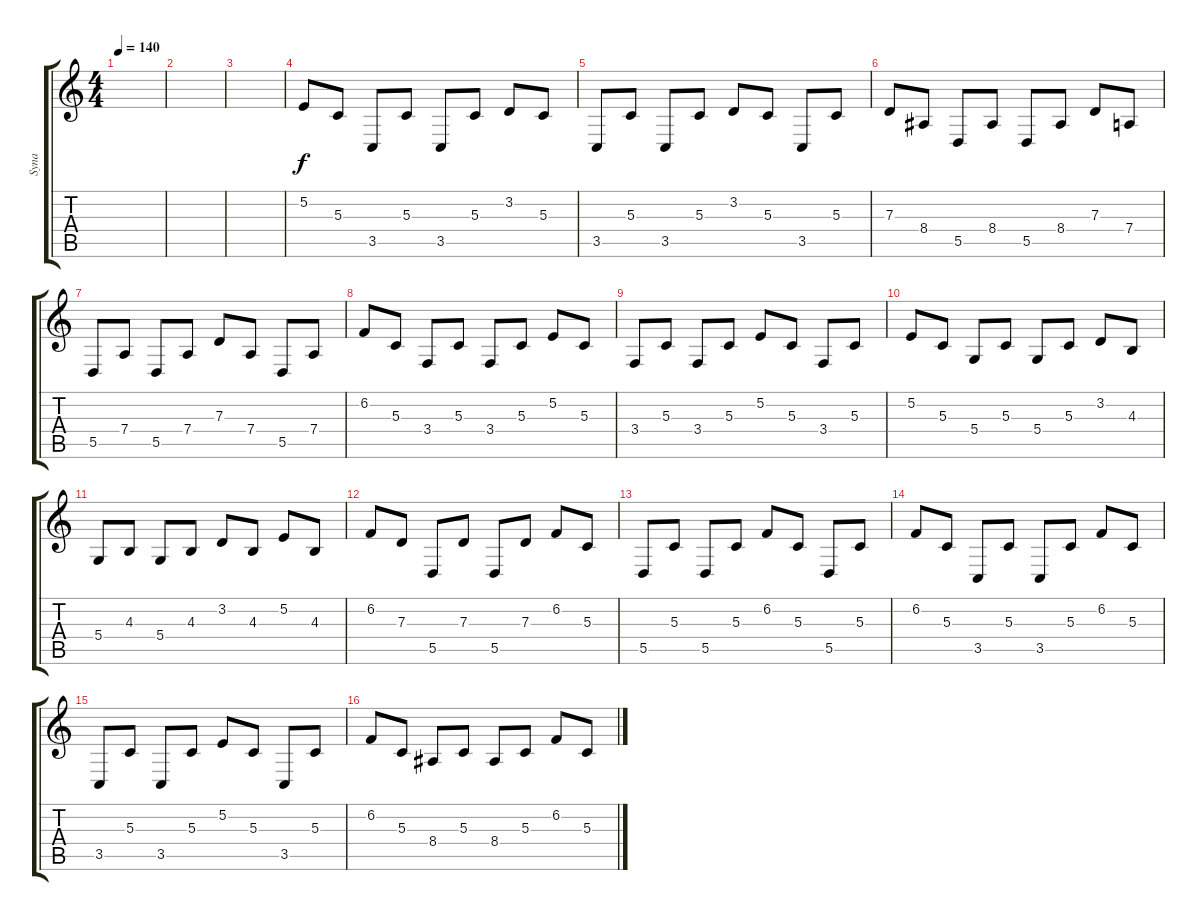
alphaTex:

\track ("Syna" "Syna") {instrument percussiveorgan}
\staff {score tabs}
\tuning (E4 B3 G3 D3 A2 E2) {hide}
\ts (4 4)
\tempo 140
\clef g2
\ks c
|
|
|
5.2.8{instrument brightacousticpiano} 5.3.8 3.5.8 5.3.8 3.5.8 5.3.8 3.2.8 5.3.8 |
3.5.8 5.3.8 3.5.8 5.3.8 3.2.8 5.3.8 3.5.8 5.3.8 |
7.3.8 8.4.8 5.5.8 8.4.8 5.5.8 8.4.8 7.3.8 7.4.8 |
5.5.8 7.4.8 5.5.8 7.4.8 7.3.8 7.4.8 5.5.8 7.4.8 |
6.2.8 5.3.8 3.4.8 5.3.8 3.4.8 5.3.8 5.2.8 5.3.8 |
3.4.8 5.3.8 3.4.8 5.3.8 5.2.8 5.3.8 3.4.8 5.3.8 |
5.2.8 5.3.8 5.4.8 5.3.8 5.4.8 5.3.8 3.2.8 4.3.8 |
5.4.8 4.3.8 5.4.8 4.3.8 3.2.8 4.3.8 5.2.8 4.3.8 |
6.2.8 7.3.8 5.5.8 7.3.8 5.5.8 7.3.8 6.2.8 5.3.8 |
5.5.8 5.3.8 5.5.8 5.3.8 6.2.8 5.3.8 5.5.8 5.3.8 |
6.2.8 5.3.8 3.5.8 5.3.8 3.5.8 5.3.8 6.2.8 5.3.8 |
3.5.8 5.3.8 3.5.8 5.3.8 5.2.8 5.3.8 3.5.8 5.3.8 |
6.2.8 5.3.8 8.4.8 5.3.8 8.4.8 5.3.8 6.2.8 5.3.8
